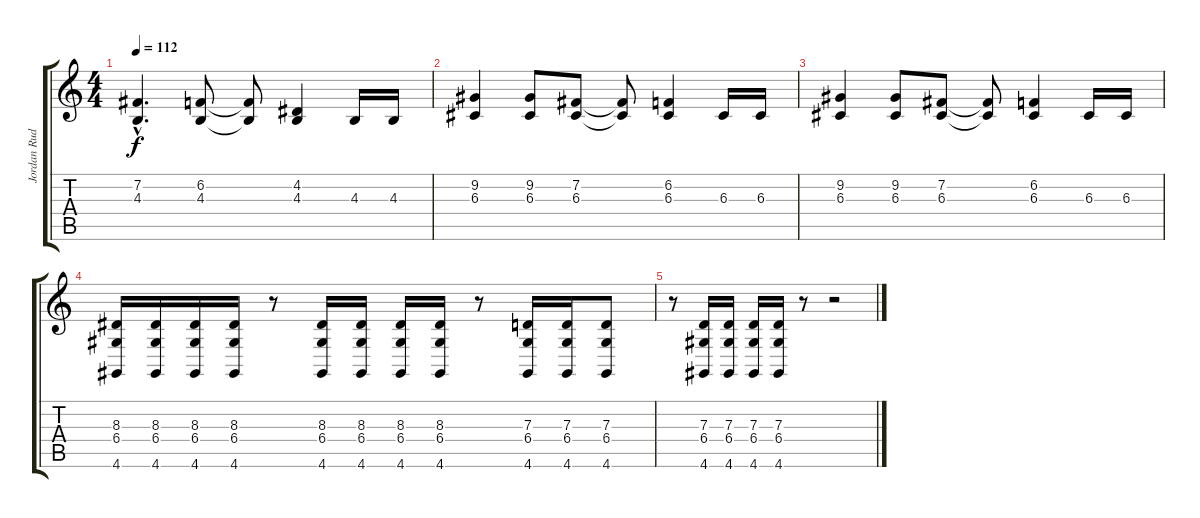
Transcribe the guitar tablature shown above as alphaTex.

\track ("Jordan Rudess - Keyboard" "Jordan Rud") {instrument stringensemble1}
\staff {score tabs}
\tuning (E4 B3 G3 D3 A2 E2) {hide}
\ts (4 4)
\tempo 112
\clef g2
\ks c
(7.2{hac} 4.3{hac}).4{d dy f} (6.2 4.3).8 (6.2{t} 4.3{t}).8 (4.2 4.3).4 4.3.16 4.3.16 |
(9.2 6.3).4 (9.2 6.3).8 (7.2 6.3).8 (7.2{t} 6.3{t}).8 (6.2 6.3).4 6.3.16 6.3.16 |
(9.2 6.3).4 (9.2 6.3).8 (7.2 6.3).8 (7.2{t} 6.3{t}).8 (6.2 6.3).4 6.3.16 6.3.16 |
(8.3 6.4 4.6).16 (8.3 6.4 4.6).16 (8.3 6.4 4.6).16 (8.3 6.4 4.6).16 r.8 (8.3 6.4 4.6).16 (8.3 6.4 4.6).16 (8.3 6.4 4.6).16 (8.3 6.4 4.6).16 r.8 (7.3 6.4 4.6).16 (7.3 6.4 4.6).16 (7.3 6.4 4.6).8 |
r.8 (7.3 6.4 4.6).16 (7.3 6.4 4.6).16 (7.3 6.4 4.6).16 (7.3 6.4 4.6).16 r.8 r.2
